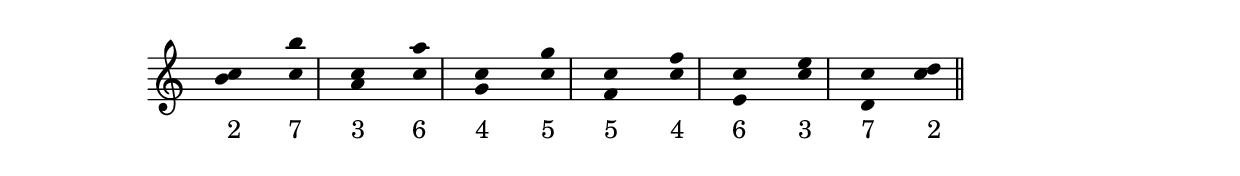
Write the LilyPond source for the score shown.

\score { \relative c'' {
		\time 4/4
		\clef treble	
		s <b c> s <c b'>
		s <a c> s <c a'>
		s <g c> s <c g'>
		s <f, c'> s <c' f>
		s <e, c'> s <c' e>
		s <d, c'> s <c' d>
		\bar "||"
	}
	\addlyrics{ "2" "7"  "3"  "6"  "4"  "5"  "5"  "4"  "6"  "3"  "7" "2"  }
\layout { 
	% ragged-right = ##t 
         \context {
           \Staff
		\remove "Time_signature_engraver"
		\override Stem #'transparent = ##t
     }
   }
}
